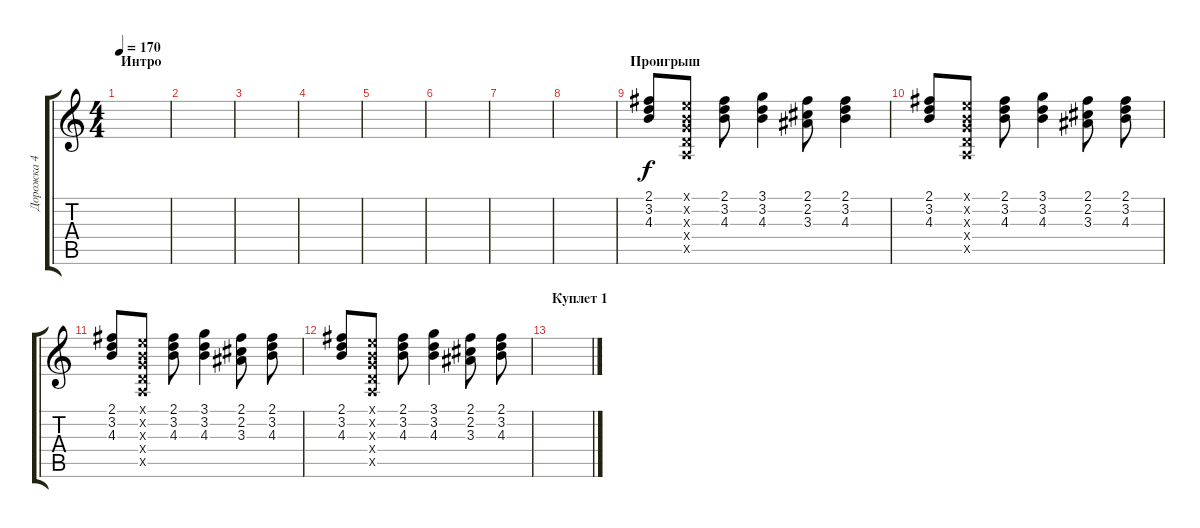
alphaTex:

\track ("Дорожка 4" "Дорожка 4") {instrument electricguitarclean}
\staff {score tabs}
\tuning (E4 B3 G3 D3 A2 E2) {hide}
\ts (4 4)
\section ("" "Интро")
\tempo 170
\clef g2
\ks c
|
|
|
|
|
|
|
|
\section ("" "Проигрыш")
(2.1 3.2 4.3).8 (0.1{x} 0.2{x} 0.3{x} 0.4{x} 0.5{x}).8 (2.1 3.2 4.3).8 (3.1 3.2 4.3).4 (2.1 2.2 3.3).8 (2.1 3.2 4.3).4 |
(2.1 3.2 4.3).8 (0.1{x} 0.2{x} 0.3{x} 0.4{x} 0.5{x}).8 (2.1 3.2 4.3).8 (3.1 3.2 4.3).4 (2.1 2.2 3.3).8 (2.1 3.2 4.3).8 |
(2.1 3.2 4.3).8 (0.1{x} 0.2{x} 0.3{x} 0.4{x} 0.5{x}).8 (2.1 3.2 4.3).8 (3.1 3.2 4.3).4 (2.1 2.2 3.3).8 (2.1 3.2 4.3).8 |
(2.1 3.2 4.3).8 (0.1{x} 0.2{x} 0.3{x} 0.4{x} 0.5{x}).8 (2.1 3.2 4.3).8 (3.1 3.2 4.3).4 (2.1 2.2 3.3).8 (2.1 3.2 4.3).8 |
\section ("" "Куплет 1")
